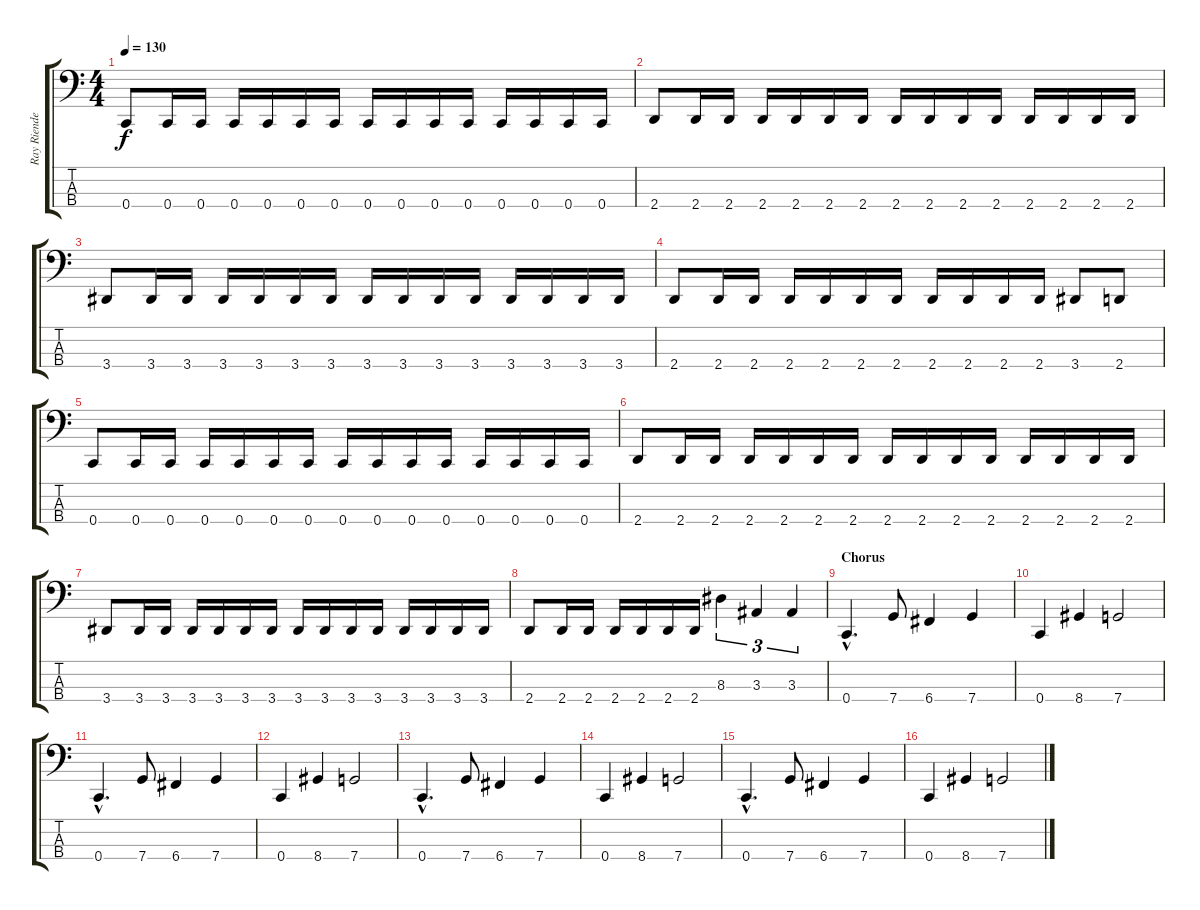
\track ("Ray Riendeau" "Ray Riende") {instrument electricbassfinger}
\staff {score tabs}
\tuning (F2 C2 G1 C1) {hide}
\ts (4 4)
\tempo 130
\clef f4
\ks c
0.4.8{dy f} 0.4.16 0.4.16 0.4.16 0.4.16 0.4.16 0.4.16 0.4.16 0.4.16 0.4.16 0.4.16 0.4.16 0.4.16 0.4.16 0.4.16 |
2.4.8 2.4.16 2.4.16 2.4.16 2.4.16 2.4.16 2.4.16 2.4.16 2.4.16 2.4.16 2.4.16 2.4.16 2.4.16 2.4.16 2.4.16 |
3.4.8 3.4.16 3.4.16 3.4.16 3.4.16 3.4.16 3.4.16 3.4.16 3.4.16 3.4.16 3.4.16 3.4.16 3.4.16 3.4.16 3.4.16 |
2.4.8 2.4.16 2.4.16 2.4.16 2.4.16 2.4.16 2.4.16 2.4.16 2.4.16 2.4.16 2.4.16 3.4.8 2.4.8 |
0.4.8 0.4.16 0.4.16 0.4.16 0.4.16 0.4.16 0.4.16 0.4.16 0.4.16 0.4.16 0.4.16 0.4.16 0.4.16 0.4.16 0.4.16 |
2.4.8 2.4.16 2.4.16 2.4.16 2.4.16 2.4.16 2.4.16 2.4.16 2.4.16 2.4.16 2.4.16 2.4.16 2.4.16 2.4.16 2.4.16 |
3.4.8 3.4.16 3.4.16 3.4.16 3.4.16 3.4.16 3.4.16 3.4.16 3.4.16 3.4.16 3.4.16 3.4.16 3.4.16 3.4.16 3.4.16 |
2.4.8 2.4.16 2.4.16 2.4.16 2.4.16 2.4.16 2.4.16 8.3.4{tu (3 2)} 3.3.4{tu (3 2)} 3.3.4{tu (3 2)} |
\section ("" "Chorus")
0.4{hac}.4{d} 7.4.8 6.4.4 7.4.4 |
0.4.4 8.4.4 7.4.2 |
0.4{hac}.4{d} 7.4.8 6.4.4 7.4.4 |
0.4.4 8.4.4 7.4.2 |
0.4{hac}.4{d} 7.4.8 6.4.4 7.4.4 |
0.4.4 8.4.4 7.4.2 |
0.4{hac}.4{d} 7.4.8 6.4.4 7.4.4 |
0.4.4 8.4.4 7.4.2
